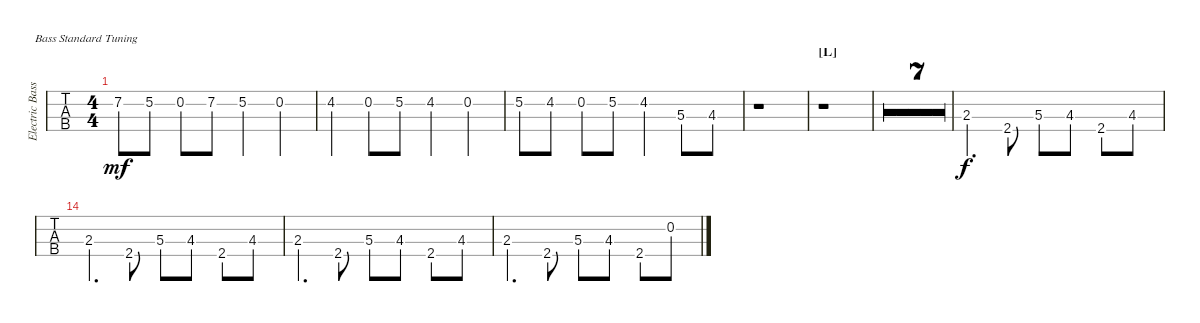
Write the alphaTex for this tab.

\bracketExtendMode groupsimilarinstruments
\multiTrackTrackNamePolicy hidden
\firstSystemTrackNameMode fullname
\otherSystemsTrackNameMode fullname
\otherSystemsTrackNameOrientation horizontal
\defaultBarNumberDisplay FirstOfSystem
\track ("Electric Bass" "E-Bass") {multiBarRest instrument electricbassfinger}
\staff {tabs}
\tuning (G2 D2 A1 E1)
\ts (4 4)
\tempo (150 hide)
\clef f4
\ks c
7.2.8{dy mf} 5.2.8 0.2.8 7.2.8 5.2.4 0.2.4 |
4.2.4 0.2.8 5.2.8 4.2.4 0.2.4 |
5.2.8 4.2.8 0.2.8 5.2.8 4.2.4 5.3.8 4.3.8 |
r.1 |
\section ("L" "")
r.1 |
r.1 |
r.1 |
r.1 |
r.1 |
r.1 |
r.1 |
r.1 |
2.3.4{d dy f} 2.4.8 5.3.8 4.3.8 2.4.8 4.3.8 |
2.3.4{d} 2.4.8 5.3.8 4.3.8 2.4.8 4.3.8 |
2.3.4{d} 2.4.8 5.3.8 4.3.8 2.4.8 4.3.8 |
2.3.4{d} 2.4.8 5.3.8 4.3.8 2.4.8 0.2.8
